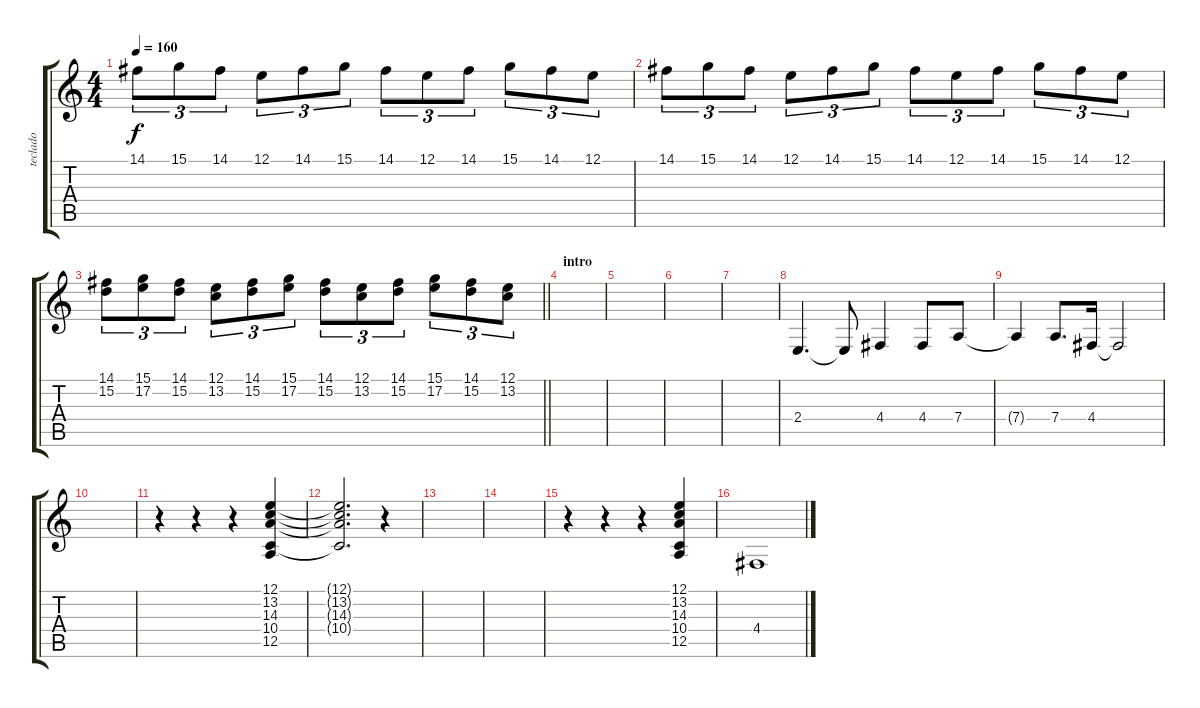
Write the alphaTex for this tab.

\track ("teclado" "teclado") {instrument pad4choir}
\staff {score tabs}
\tuning (E4 B3 G3 D3 A2 E2) {hide}
\ts (4 4)
\tempo 160
\clef g2
\ks c
14.1.8{tu (3 2) dy f instrument fx1rain} 15.1.8{tu (3 2)} 14.1.8{tu (3 2)} 12.1.8{tu (3 2)} 14.1.8{tu (3 2)} 15.1.8{tu (3 2)} 14.1.8{tu (3 2)} 12.1.8{tu (3 2)} 14.1.8{tu (3 2)} 15.1.8{tu (3 2)} 14.1.8{tu (3 2)} 12.1.8{tu (3 2)} |
14.1.8{tu (3 2)} 15.1.8{tu (3 2)} 14.1.8{tu (3 2)} 12.1.8{tu (3 2)} 14.1.8{tu (3 2)} 15.1.8{tu (3 2)} 14.1.8{tu (3 2)} 12.1.8{tu (3 2)} 14.1.8{tu (3 2)} 15.1.8{tu (3 2)} 14.1.8{tu (3 2)} 12.1.8{tu (3 2)} |
\barLineRight lightlight
(14.1 15.2).8{tu (3 2)} (15.1 17.2).8{tu (3 2)} (14.1 15.2).8{tu (3 2)} (12.1 13.2).8{tu (3 2)} (14.1 15.2).8{tu (3 2)} (15.1 17.2).8{tu (3 2)} (14.1 15.2).8{tu (3 2)} (12.1 13.2).8{tu (3 2)} (14.1 15.2).8{tu (3 2)} (15.1 17.2).8{tu (3 2)} (14.1 15.2).8{tu (3 2)} (12.1 13.2).8{tu (3 2)} |
\section ("" "intro")
|
|
|
|
2.4.4{d} 2.4{t}.8 4.4.4 4.4.8 7.4.8 |
7.4{t}.4 7.4.8{d} 4.4.16 4.4{t}.2 |
|
r.4{volume 14 instrument reversecymbal} r.4 r.4 (12.1 13.2 14.3 10.4 12.5).4 |
(12.1{t} 13.2{t} 14.3{t} 10.4{t}).2{d} r.4 |
|
|
r.4{volume 14 instrument reversecymbal} r.4 r.4 (12.1 13.2 14.3 10.4 12.5).4 |
4.4.1{instrument birdtweet}
